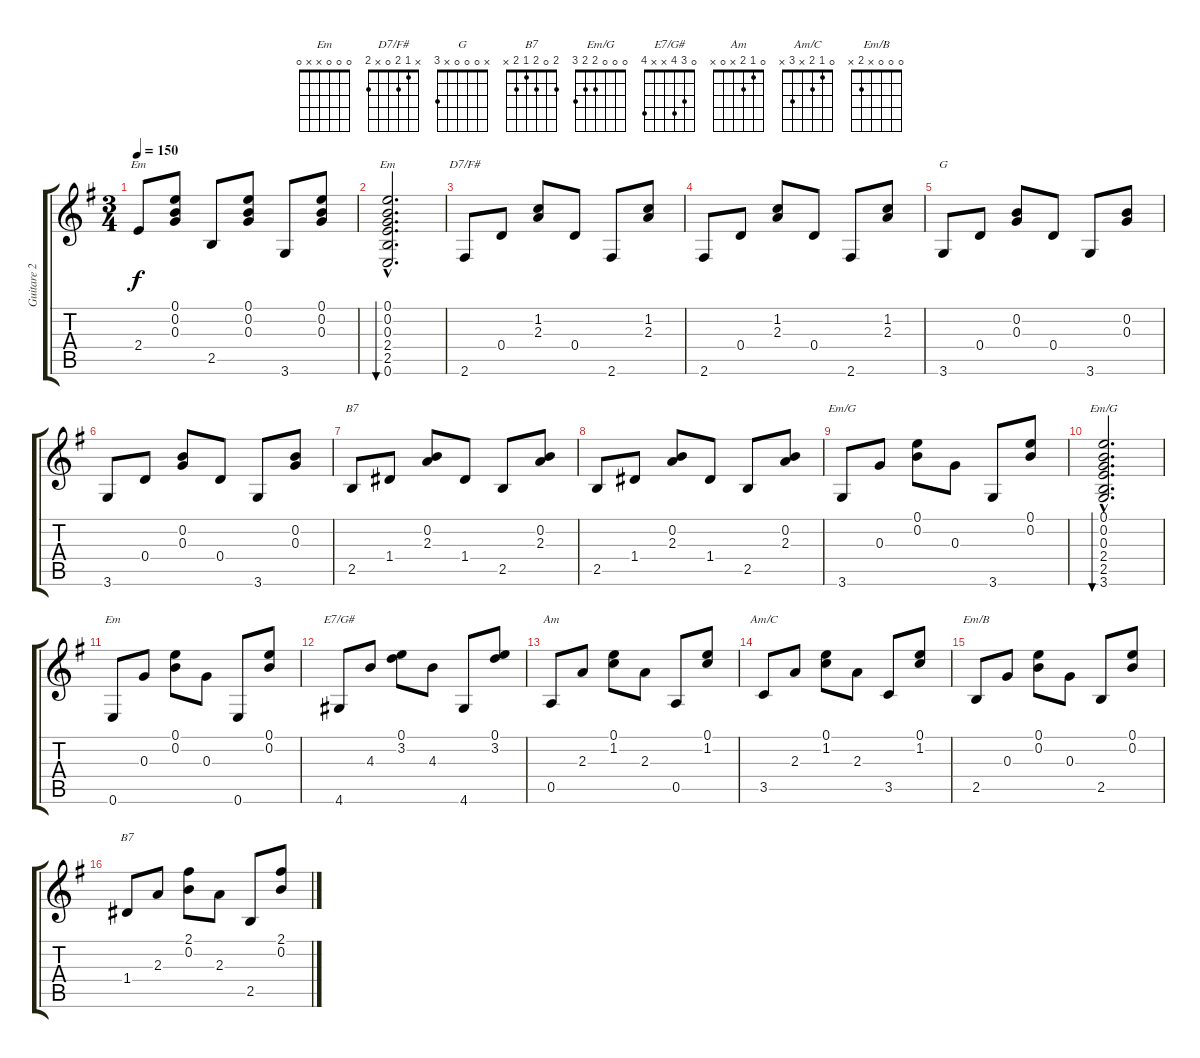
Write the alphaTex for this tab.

\track ("Guitare 2" "Guitare 2") {instrument acousticguitarsteel}
\staff {score tabs}
\tuning (E4 B3 G3 D3 A2 E2) {hide}
\chord ("Em" 0 0 0 2 2 3)
\chord ("Em" 0 0 0 2 2 0)
\chord ("D7/F#" x 1 2 0 x 2)
\chord ("G" x 0 0 0 x 3)
\chord ("B7" x 0 2 1 2 x)
\chord ("Em/G" 0 0 0 x x 3)
\chord ("Em/G" 0 0 0 2 2 3)
\chord ("Em" 0 0 0 x x 0)
\chord ("E7/G#" 0 3 4 x x 4)
\chord ("Am" 0 1 2 x 0 x)
\chord ("Am/C" 0 1 2 x 3 x)
\chord ("Em/B" 0 0 0 x 2 x)
\chord ("B7" 2 0 2 1 2 x)
\ts (3 4)
\tempo 150
\clef g2
\ks g
2.4.8{ch "Em" dy f} (0.1 0.2 0.3).8 2.5.8 (0.1 0.2 0.3).8 3.6.8 (0.1 0.2 0.3).8 |
(0.1{hac} 0.2{hac} 0.3{hac} 2.4{hac} 2.5{hac} 0.6{hac}).2{d bu 30 ch "Em"} |
2.6.8{ch "D7/F#"} 0.4.8 (1.2 2.3).8 0.4.8 2.6.8 (1.2 2.3).8 |
2.6.8 0.4.8 (1.2 2.3).8 0.4.8 2.6.8 (1.2 2.3).8 |
3.6.8{ch "G"} 0.4.8 (0.2 0.3).8 0.4.8 3.6.8 (0.2 0.3).8 |
3.6.8 0.4.8 (0.2 0.3).8 0.4.8 3.6.8 (0.2 0.3).8 |
2.5.8{ch "B7"} 1.4.8 (0.2 2.3).8 1.4.8 2.5.8 (0.2 2.3).8 |
2.5.8 1.4.8 (0.2 2.3).8 1.4.8 2.5.8 (0.2 2.3).8 |
3.6.8{ch "Em/G"} 0.3.8 (0.1 0.2).8 0.3.8 3.6.8 (0.1 0.2).8 |
(0.1{hac} 0.2{hac} 0.3{hac} 2.4{hac} 2.5{hac} 3.6{hac}).2{d bu 30 ch "Em/G"} |
0.6.8{ch "Em"} 0.3.8 (0.1 0.2).8 0.3.8 0.6.8 (0.1 0.2).8 |
4.6.8{ch "E7/G#"} 4.3.8 (0.1 3.2).8 4.3.8 4.6.8 (0.1 3.2).8 |
0.5.8{ch "Am"} 2.3.8 (0.1 1.2).8 2.3.8 0.5.8 (0.1 1.2).8 |
3.5.8{ch "Am/C"} 2.3.8 (0.1 1.2).8 2.3.8 3.5.8 (0.1 1.2).8 |
2.5.8{ch "Em/B"} 0.3.8 (0.1 0.2).8 0.3.8 2.5.8 (0.1 0.2).8 |
1.4.8{ch "B7"} 2.3.8 (2.1 0.2).8 2.3.8 2.5.8 (2.1 0.2).8
